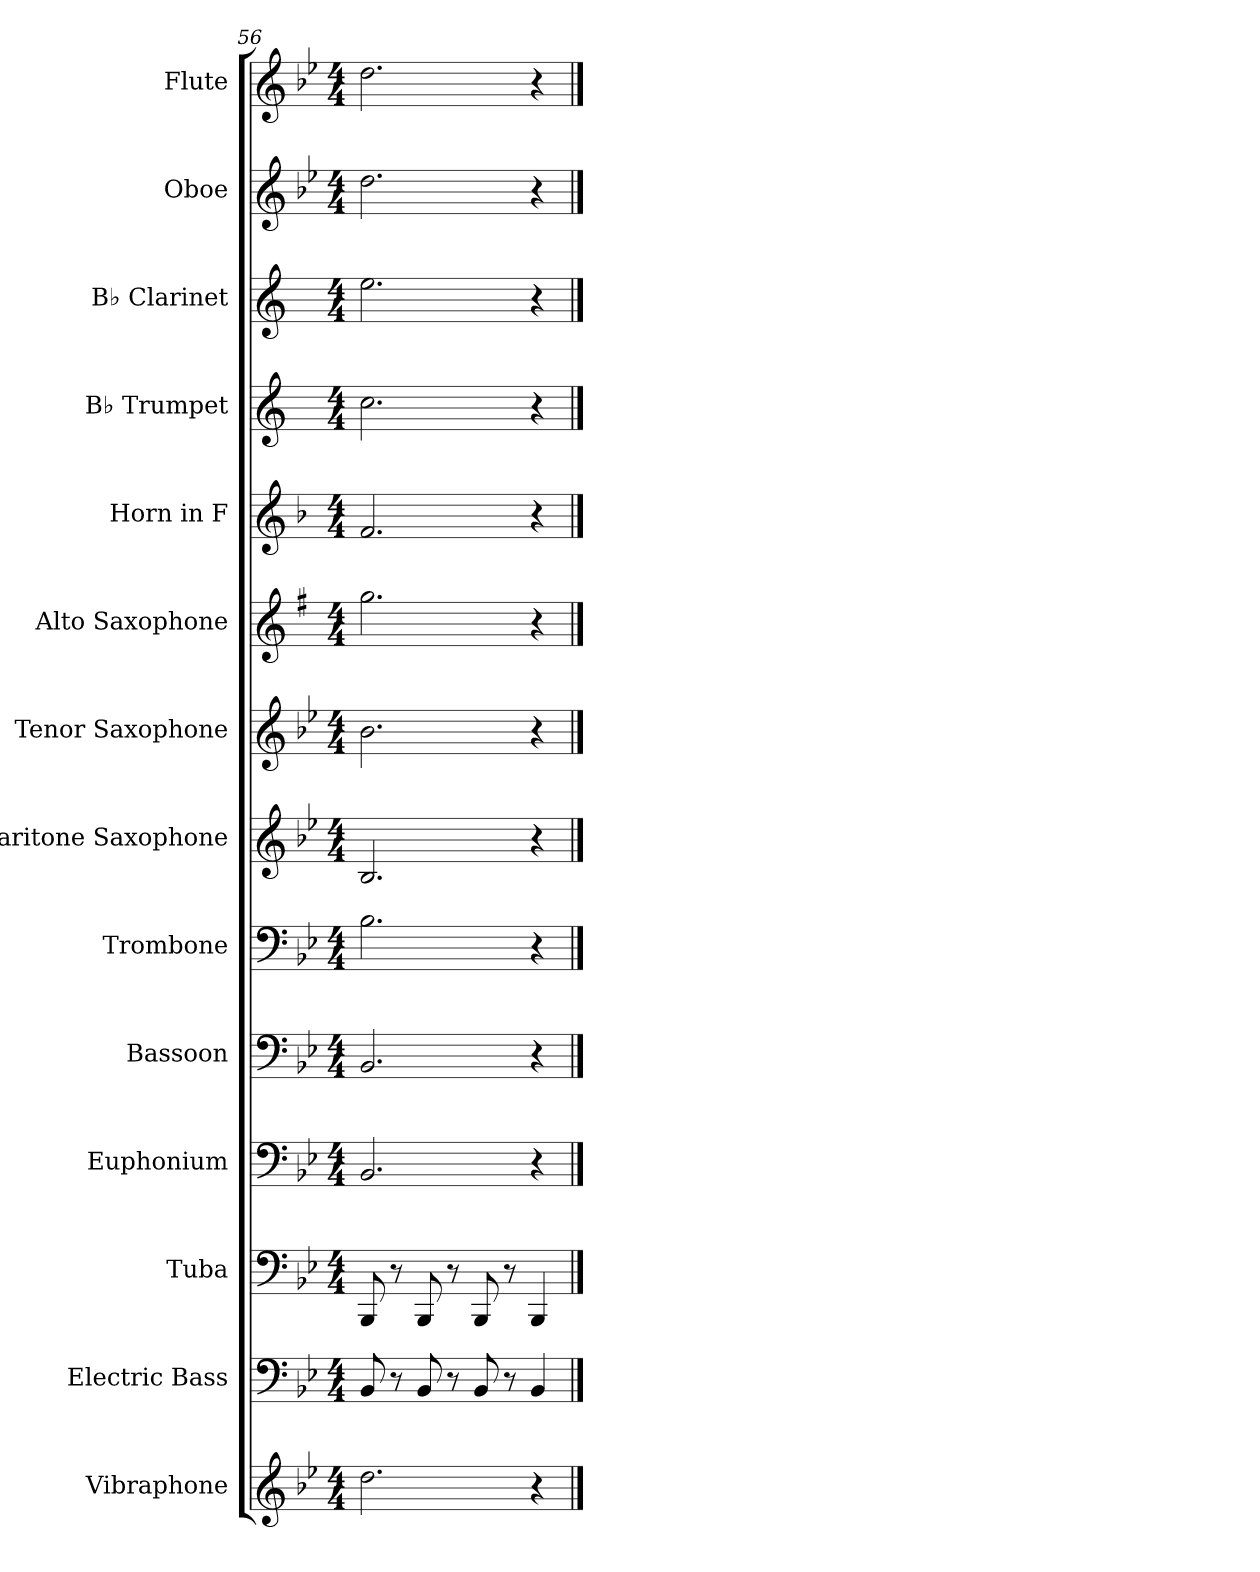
**kern	**kern	**kern	**kern	**kern	**kern	**kern	**kern	**kern	**kern	**kern	**kern	**kern	**kern
*part14	*part13	*part12	*part11	*part10	*part9	*part8	*part7	*part6	*part5	*part4	*part3	*part2	*part1
*staff14	*staff13	*staff12	*staff11	*staff10	*staff9	*staff8	*staff7	*staff6	*staff5	*staff4	*staff3	*staff2	*staff1
*I"Vibraphone	*I"Electric Bass	*I"Tuba	*I"Euphonium	*I"Bassoon	*I"Trombone	*I"Baritone Saxophone	*I"Tenor Saxophone	*I"Alto Saxophone	*I"Horn in F	*I"B♭ Trumpet	*I"B♭ Clarinet	*I"Oboe	*I"Flute
*I'Vib.	*I'El. B.	*I'Tba.	*I'Euph.	*I'Bsn.	*I'Tbn.	*I'Bar. Sax.	*I'T. Sax.	*I'A. Sax.	*	*I'B♭ Tpt.	*I'B♭ Cl.	*I'Ob.	*I'Fl.
!!LO:PB:g=z
*clefG2	*clefF4	*clefF4	*clefF4	*clefF4	*clefF4	*clefG2	*clefG2	*clefG2	*clefG2	*clefG2	*clefG2	*clefG2	*clefG2
*	*ITrd7c12	*	*	*	*	*ITrd12c21	*ITrd8c14	*ITrd5c9	*ITrd4c7	*ITrd1c2	*ITrd1c2	*	*
*k[b-e-]	*k[b-e-]	*k[b-e-]	*k[b-e-]	*k[b-e-]	*k[b-e-]	*k[b-e-]	*k[b-e-]	*k[b-e-]	*k[b-e-]	*k[b-e-]	*k[b-e-]	*k[b-e-]	*k[b-e-]
*M4/4	*M4/4	*M4/4	*M4/4	*M4/4	*M4/4	*M4/4	*M4/4	*M4/4	*M4/4	*M4/4	*M4/4	*M4/4	*M4/4
=56	=56	=56	=56	=56	=56	=56	=56	=56	=56	=56	=56	=56	=56
2.dd\	8BBB-/	8BBB-/	2.BB-/	2.BB-/	2.B-\	2.BB-/	2.B-\	2.b-\	2.B-/	2.b-\	2.dd\	2.dd\	2.dd\
.	8r	8r	.	.	.	.	.	.	.	.	.	.	.
.	8BBB-/	8BBB-/	.	.	.	.	.	.	.	.	.	.	.
.	8r	8r	.	.	.	.	.	.	.	.	.	.	.
.	8BBB-/	8BBB-/	.	.	.	.	.	.	.	.	.	.	.
.	8r	8r	.	.	.	.	.	.	.	.	.	.	.
4r	4BBB-/	4BBB-/	4r	4r	4r	4r	4r	4r	4r	4r	4r	4r	4r
==	==	==	==	==	==	==	==	==	==	==	==	==	==
*-	*-	*-	*-	*-	*-	*-	*-	*-	*-	*-	*-	*-	*-
